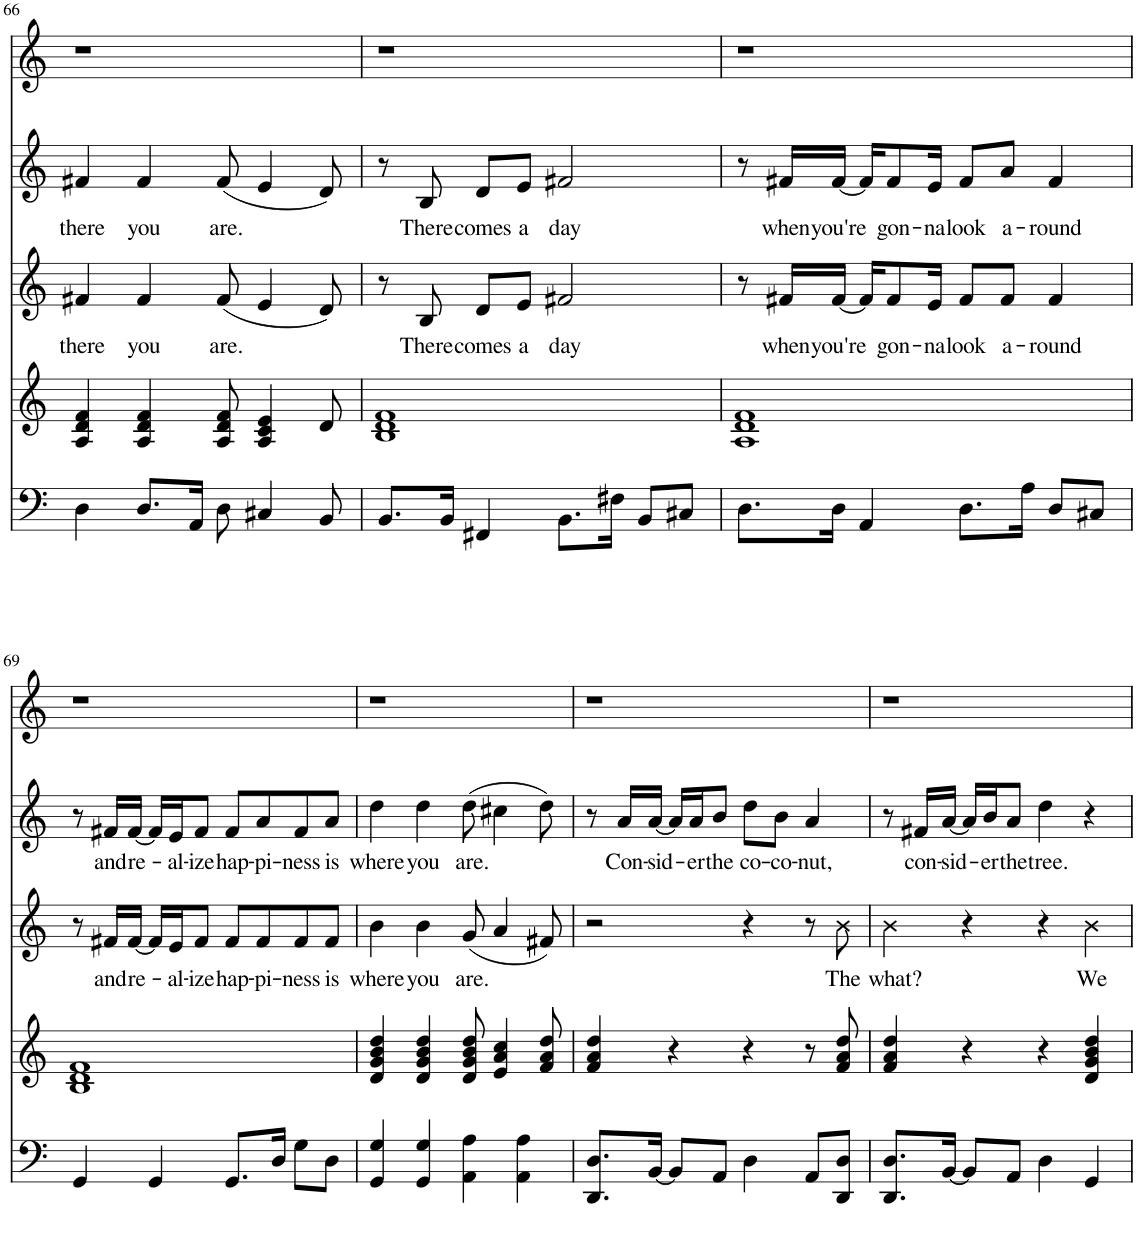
**kern	**kern	**kern	**text	**kern	**text	**kern
*part5	*part4	*part3	*part3	*part2	*part2	*part1
*staff5	*staff4	*staff3	*staff3	*staff2	*staff2	*staff1
*I"Piano	*I"Piano	*I"Part II	*	*I"Part I	*	*I"Solo
*I'Pno	*I'Pno	*	*	*	*	*
!!LO:PB:g=z
*clefF4	*clefG2	*clefG2	*	*clefG2	*	*clefG2
*k[]	*k[]	*k[]	*	*k[]	*	*k[]
*M4/4	*M4/4	*M4/4	*	*M4/4	*	*M4/4
=66	=66	=66	=66	=66	=66	=66
!	!	!	!LO:LY:b	!	!LO:LY:b	!
4D\	4A/ 4d/ 4f/	4f#X/	there	4f#X/	there	1r
!	!	!	!LO:LY:b	!	!LO:LY:b	!
8.D/L	4A/ 4d/ 4f/	4f#/	you	4f#/	you	.
16AA/Jk	.	.	.	.	.	.
!	!	!	!LO:LY:b	!	!LO:LY:b	!
8D\	8A/ 8d/ 8f/	(8f#/	are.	(8f#/	are.	.
4C#X/	4A/ 4c/ 4e/	4e/	.	4e/	.	.
8BB/	8d/	8d/)	.	8d/)	.	.
=67	=67	=67	=67	=67	=67	=67
8.BB/L	1B 1d 1f	8r	.	8r	.	1r
!	!	!	!LO:LY:b	!	!LO:LY:b	!
.	.	8B/	There	8B/	There	.
16BB/Jk	.	.	.	.	.	.
!	!	!	!LO:LY:b	!	!LO:LY:b	!
4FF#X/	.	8d/L	comes	8d/L	comes	.
!	!	!	!LO:LY:b	!	!LO:LY:b	!
.	.	8e/J	a	8e/J	a	.
!	!	!	!LO:LY:b	!	!LO:LY:b	!
8.BB\L	.	2f#X/	day	2f#X/	day	.
16F#X\Jk	.	.	.	.	.	.
8BB/L	.	.	.	.	.	.
8C#X/J	.	.	.	.	.	.
=68	=68	=68	=68	=68	=68	=68
8.D\L	1A 1d 1f	8r	.	8r	.	1r
!	!	!	!LO:LY:b	!	!LO:LY:b	!
.	.	16f#X/LL	when	16f#X/LL	when	.
!	!	!	!LO:LY:b	!	!LO:LY:b	!
16D\Jk	.	[16f#/JJ	you're	[16f#/JJ	you're	.
4AA/	.	16f#/KL]	.	16f#/KL]	.	.
!	!	!	!LO:LY:b	!	!LO:LY:b	!
.	.	8f#/	gon-	8f#/	gon-	.
!	!	!	!LO:LY:b	!	!LO:LY:b	!
.	.	16e/Jk	-na	16e/Jk	-na	.
!	!	!	!LO:LY:b	!	!LO:LY:b	!
8.D\L	.	8f#/L	look	8f#/L	look	.
!	!	!	!LO:LY:b	!	!LO:LY:b	!
.	.	8f#/J	a-	8a/J	a-	.
16A\Jk	.	.	.	.	.	.
!	!	!	!LO:LY:b	!	!LO:LY:b	!
8D/L	.	4f#/	-round	4f#/	-round	.
8C#X/J	.	.	.	.	.	.
!!LO:LB:g=z
=69	=69	=69	=69	=69	=69	=69
4GG/	1B 1d 1f	8r	.	8r	.	1r
!	!	!	!LO:LY:b	!	!LO:LY:b	!
.	.	16f#X/LL	and	16f#X/LL	and	.
!	!	!	!LO:LY:b	!	!LO:LY:b	!
.	.	[16f#/JJ	re-	[16f#/JJ	re-	.
4GG/	.	16f#/LL]	.	16f#/LL]	.	.
!	!	!	!LO:LY:b	!	!LO:LY:b	!
.	.	16e/J	-al-	16e/J	-al-	.
!	!	!	!LO:LY:b	!	!LO:LY:b	!
.	.	8f#/J	-ize	8f#/J	-ize	.
!	!	!	!LO:LY:b	!	!LO:LY:b	!
8.GG/L	.	8f#/L	hap-	8f#/L	hap-	.
!	!	!	!LO:LY:b	!	!LO:LY:b	!
.	.	8f#/	-pi-	8a/	-pi-	.
16D/Jk	.	.	.	.	.	.
!	!	!	!LO:LY:b	!	!LO:LY:b	!
8G\L	.	8f#/	-ness	8f#/	-ness	.
!	!	!	!LO:LY:b	!	!LO:LY:b	!
8D\J	.	8f#/J	is	8a/J	is	.
=70	=70	=70	=70	=70	=70	=70
!	!	!	!LO:LY:b	!	!LO:LY:b	!
4GG/ 4G/	4d/ 4g/ 4b/ 4dd/	4b\	where	4dd\	where	1r
!	!	!	!LO:LY:b	!	!LO:LY:b	!
4GG/ 4G/	4d/ 4g/ 4b/ 4dd/	4b\	you	4dd\	you	.
!	!	!	!LO:LY:b	!	!LO:LY:b	!
4AA\ 4A\	8d/ 8g/ 8b/ 8dd/	(8g/	are.	(8dd\	are.	.
.	4e/ 4a/ 4cc/	4a/	.	4cc#X\	.	.
4AA\ 4A\	.	.	.	.	.	.
.	8f/ 8a/ 8dd/	8f#X/)	.	8dd\)	.	.
=71	=71	=71	=71	=71	=71	=71
8.DD/ 8.D/L	4f/ 4a/ 4dd/	2r	.	8r	.	1r
!	!	!	!	!	!LO:LY:b	!
.	.	.	.	16a/LL	Con-	.
!	!	!	!	!	!LO:LY:b	!
[16BB/Jk	.	.	.	[16a/JJ	-sid-	.
8BB/L]	4r	.	.	16a/LL]	.	.
!	!	!	!	!	!LO:LY:b	!
.	.	.	.	16a/J	-er	.
!	!	!	!	!	!LO:LY:b	!
8AA/J	.	.	.	8b/J	the	.
!	!	!	!	!	!LO:LY:b	!
4D\	4r	4r	.	8dd\L	co-	.
!	!	!	!	!	!LO:LY:b	!
.	.	.	.	8b\J	-co-	.
!	!	!	!	!	!LO:LY:b	!
8AA/L	8r	8r	.	4a/	-nut,	.
!	!	!	!LO:LY:b	!	!	!
8DD/ 8D/J	8f/ 8a/ 8dd/	8b\	The	.	.	.
=72	=72	=72	=72	=72	=72	=72
!	!	!	!LO:LY:b	!	!	!
8.DD/ 8.D/L	4f/ 4a/ 4dd/	4b\	what?	8r	.	1r
!	!	!	!	!	!LO:LY:b	!
.	.	.	.	16f#X/LL	con-	.
!	!	!	!	!	!LO:LY:b	!
[16BB/Jk	.	.	.	[16a/JJ	-sid-	.
8BB/L]	4r	4r	.	16a/LL]	.	.
!	!	!	!	!	!LO:LY:b	!
.	.	.	.	16b/J	-er	.
!	!	!	!	!	!LO:LY:b	!
8AA/J	.	.	.	8a/J	the	.
!	!	!	!	!	!LO:LY:b	!
4D\	4r	4r	.	4dd\	tree.	.
!	!	!	!LO:LY:b	!	!	!
4GG/	4d/ 4g/ 4b/ 4dd/	4b\	We	4r	.	.
=	=	=	=	=	=	=
*-	*-	*-	*-	*-	*-	*-
